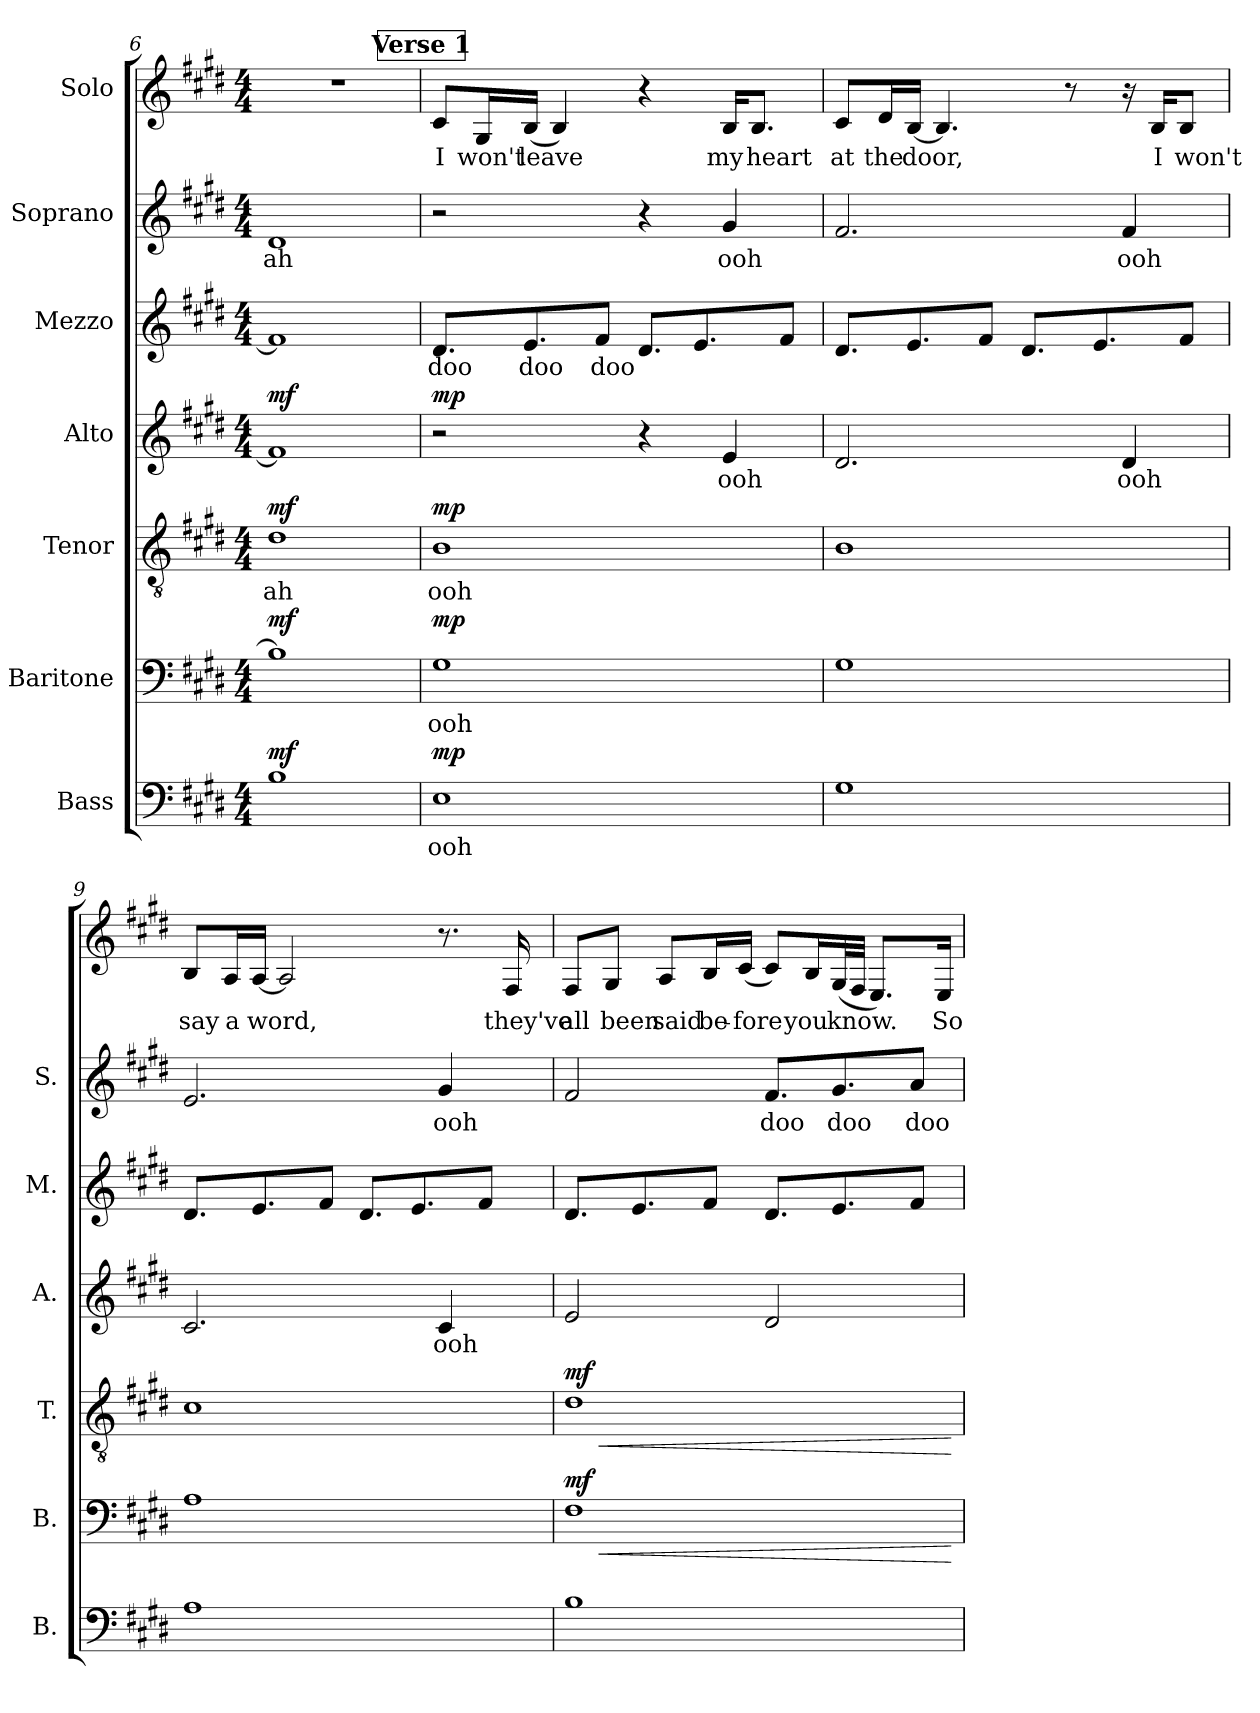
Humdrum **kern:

**kern	**text	**dynam	**kern	**text	**dynam	**kern	**text	**dynam	**kern	**text	**dynam	**kern	**text	**dynam	**kern	**text	**kern	**text
*part7	*part7	*part7	*part6	*part6	*part6	*part5	*part5	*part5	*part4	*part4	*part4	*part3	*part3	*part3	*part2	*part2	*part1	*part1
*staff7	*staff7	*staff7	*staff6	*staff6	*staff6	*staff5	*staff5	*staff5	*staff4	*staff4	*staff4	*staff3	*staff3	*staff3	*staff2	*staff2	*staff1	*staff1
*I"Bass	*	*	*I"Baritone	*	*	*I"Tenor	*	*	*I"Alto	*	*	*I"Mezzo	*	*	*I"Soprano	*	*I"Solo	*
*I'B.	*	*	*I'B.	*	*	*I'T.	*	*	*I'A.	*	*	*I'M.	*	*	*I'S.	*	*	*
*clefF4	*	*	*clefF4	*	*	*clefGv2	*	*	*clefG2	*	*	*clefG2	*	*	*clefG2	*	*clefG2	*
*k[f#c#g#d#]	*	*	*k[f#c#g#d#]	*	*	*k[f#c#g#d#]	*	*	*k[f#c#g#d#]	*	*	*k[f#c#g#d#]	*	*	*k[f#c#g#d#]	*	*k[f#c#g#d#]	*
*M4/4	*	*	*M4/4	*	*	*M4/4	*	*	*M4/4	*	*	*M4/4	*	*	*M4/4	*	*M4/4	*
=6	=6	=6	=6	=6	=6	=6	=6	=6	=6	=6	=6	=6	=6	=6	=6	=6	=6	=6
!	!	!LO:DY:b	!	!	!LO:DY:b	!	!	!LO:DY:b	!	!	!LO:DY:b	!	!	!LO:DY:b	!	!	!	!
!	!	!	!	!	!	!	!	!	!	!	!	!	!	!LO:DY:n=1:a	!	!	!	!
1B	.	mf	1B]	.	mf	1d#	-ah	mf	1f#]	.	mf	1f#]	.	mf mf	1d#	-ah	1r	.
!!LO:LB:g=z
!!LO:REH:place=s1:a:B:fs=14:t=Verse 1
=7	=7	=7	=7	=7	=7	=7	=7	=7	=7	=7	=7	=7	=7	=7	=7	=7	=7	=7
!	!	!LO:DY:b	!	!	!LO:DY:b	!	!	!LO:DY:b	!	!	!LO:DY:a	!	!	!	!	!	!	!
1E	ooh	mp	1G#	ooh	mp	1B	ooh	mp	2r	.	mp	8.d#/L	doo	.	2r	.	8c#/L	I
.	.	.	.	.	.	.	.	.	.	.	.	.	.	.	.	.	16G#/L	won't
.	.	.	.	.	.	.	.	.	.	.	.	8.e/	doo	.	.	.	(16B/JJ	leave
.	.	.	.	.	.	.	.	.	.	.	.	.	.	.	.	.	4B/)	.
.	.	.	.	.	.	.	.	.	.	.	.	8f#/J	doo	.	.	.	.	.
.	.	.	.	.	.	.	.	.	4r	.	.	8.d#/L	.	.	4r	.	4r	.
.	.	.	.	.	.	.	.	.	.	.	.	8.e/	.	.	.	.	.	.
.	.	.	.	.	.	.	.	.	4e/	ooh	.	.	.	.	4g#/	ooh	16B/KL	my
.	.	.	.	.	.	.	.	.	.	.	.	.	.	.	.	.	8.B/J	heart
.	.	.	.	.	.	.	.	.	.	.	.	8f#/J	.	.	.	.	.	.
=8	=8	=8	=8	=8	=8	=8	=8	=8	=8	=8	=8	=8	=8	=8	=8	=8	=8	=8
1G#	.	.	1G#	.	.	1B	.	.	2.d#/	.	.	8.d#/L	.	.	2.f#/	.	8c#/L	at
.	.	.	.	.	.	.	.	.	.	.	.	.	.	.	.	.	16d#/L	the
.	.	.	.	.	.	.	.	.	.	.	.	8.e/	.	.	.	.	[16B/JJ	door,
.	.	.	.	.	.	.	.	.	.	.	.	.	.	.	.	.	4.B/]	.
.	.	.	.	.	.	.	.	.	.	.	.	8f#/J	.	.	.	.	.	.
.	.	.	.	.	.	.	.	.	.	.	.	8.d#/L	.	.	.	.	.	.
.	.	.	.	.	.	.	.	.	.	.	.	.	.	.	.	.	8r	.
.	.	.	.	.	.	.	.	.	.	.	.	8.e/	.	.	.	.	.	.
.	.	.	.	.	.	.	.	.	4d#/	ooh	.	.	.	.	4f#/	ooh	16r	.
.	.	.	.	.	.	.	.	.	.	.	.	.	.	.	.	.	16B/KL	I
.	.	.	.	.	.	.	.	.	.	.	.	8f#/J	.	.	.	.	8B/J	won't
=9	=9	=9	=9	=9	=9	=9	=9	=9	=9	=9	=9	=9	=9	=9	=9	=9	=9	=9
1A	.	.	1A	.	.	1c#	.	.	2.c#/	.	.	8.d#/L	.	.	2.e/	.	8B/L	say
.	.	.	.	.	.	.	.	.	.	.	.	.	.	.	.	.	16A/L	a
.	.	.	.	.	.	.	.	.	.	.	.	8.e/	.	.	.	.	[16A/JJ	word,
.	.	.	.	.	.	.	.	.	.	.	.	.	.	.	.	.	2A/]	.
.	.	.	.	.	.	.	.	.	.	.	.	8f#/J	.	.	.	.	.	.
.	.	.	.	.	.	.	.	.	.	.	.	8.d#/L	.	.	.	.	.	.
.	.	.	.	.	.	.	.	.	.	.	.	8.e/	.	.	.	.	.	.
.	.	.	.	.	.	.	.	.	4c#/	ooh	.	.	.	.	4g#/	ooh	8.r	.
.	.	.	.	.	.	.	.	.	.	.	.	8f#/J	.	.	.	.	.	.
.	.	.	.	.	.	.	.	.	.	.	.	.	.	.	.	.	16F#/	they've
=10	=10	=10	=10	=10	=10	=10	=10	=10	=10	=10	=10	=10	=10	=10	=10	=10	=10	=10
!	!	!	!	!	!LO:HP:b	!	!	!LO:HP:b	!	!	!	!	!	!	!	!	!	!
!	!	!	!	!	!LO:DY:n=1:b	!	!	!LO:DY:n=1:b	!	!	!	!	!	!	!	!	!	!
1B	.	.	1F#	.	< mf	1d#	.	< mf	2e/	.	.	8.d#/L	.	.	2f#/	.	8F#/L	all
.	.	.	.	.	.	.	.	.	.	.	.	.	.	.	.	.	8G#/J	been
.	.	.	.	.	.	.	.	.	.	.	.	8.e/	.	.	.	.	.	.
.	.	.	.	.	.	.	.	.	.	.	.	.	.	.	.	.	8A/L	said
.	.	.	.	.	.	.	.	.	.	.	.	8f#/J	.	.	.	.	16B/L	be-
.	.	.	.	.	.	.	.	.	.	.	.	.	.	.	.	.	(16c#/JJ	-fore
.	.	.	.	.	.	.	.	.	2d#/	.	.	8.d#/L	.	.	8.f#/L	doo	8c#/L)	.
.	.	.	.	.	.	.	.	.	.	.	.	.	.	.	.	.	16B/L	you
.	.	.	.	.	.	.	.	.	.	.	.	8.e/	.	.	8.g#/	doo	(32G#/L	know.
.	.	.	.	.	.	.	.	.	.	.	.	.	.	.	.	.	32F#/JJJ	.
.	.	.	.	.	.	.	.	.	.	.	.	.	.	.	.	.	8.E/L)	.
.	.	.	.	.	.	.	.	.	.	.	.	8f#/J	.	.	8a/J	doo	.	.
.	.	.	.	.	.	.	.	.	.	.	.	.	.	.	.	.	16E/Jk	So
.	.	.	.	.	[	.	.	[	.	.	.	.	.	.	.	.	.	.
=	=	=	=	=	=	=	=	=	=	=	=	=	=	=	=	=	=	=
*-	*-	*-	*-	*-	*-	*-	*-	*-	*-	*-	*-	*-	*-	*-	*-	*-	*-	*-
